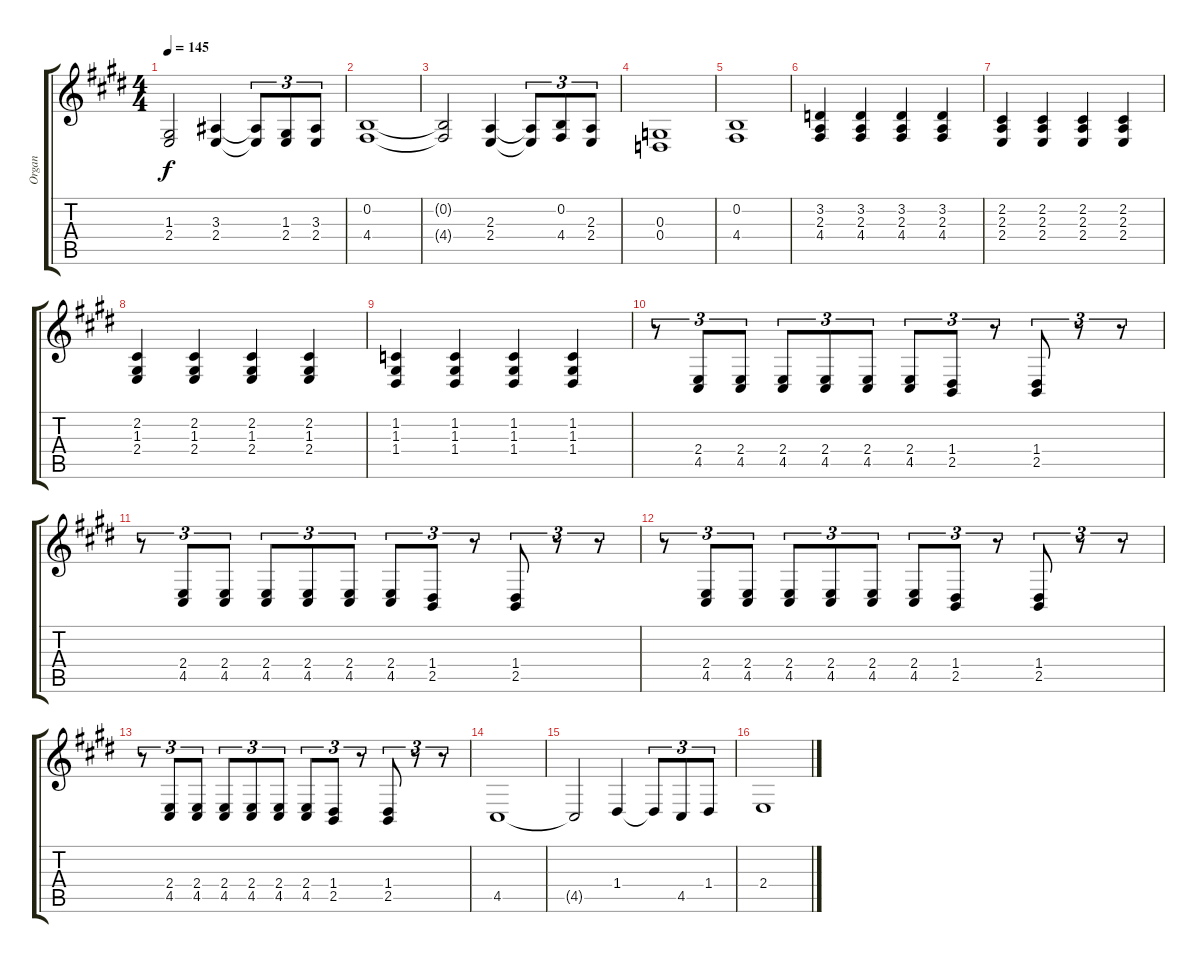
\track ("Organ" "Organ") {solo instrument reedorgan}
\staff {score tabs}
\tuning (E4 B3 G3 D3 A2 E2) {hide}
\ts (4 4)
\tempo 145
\clef g2
\ks e
(1.3{t} 2.4{t}).2{dy f} (3.3 2.4).4 (3.3{t} 2.4{t}).8{tu (3 2)} (1.3 2.4).8{tu (3 2)} (3.3 2.4).8{tu (3 2)} |
(0.2 4.4).1 |
(0.2{t} 4.4{t}).2 (2.3 2.4).4 (2.3{t} 2.4{t}).8{tu (3 2)} (0.2 4.4).8{tu (3 2)} (2.3 2.4).8{tu (3 2)} |
(0.3 0.4).1 |
(0.2 4.4).1 |
(3.2 2.3 4.4).4 (3.2 2.3 4.4).4 (3.2 2.3 4.4).4 (3.2 2.3 4.4).4 |
(2.2 2.3 2.4).4 (2.2 2.3 2.4).4 (2.2 2.3 2.4).4 (2.2 2.3 2.4).4 |
(2.2 1.3 2.4).4 (2.2 1.3 2.4).4 (2.2 1.3 2.4).4 (2.2 1.3 2.4).4 |
(1.2 1.3 1.4).4 (1.2 1.3 1.4).4 (1.2 1.3 1.4).4 (1.2 1.3 1.4).4 |
r.8{tu (3 2)} (2.4 4.5).8{tu (3 2)} (2.4 4.5).8{tu (3 2)} (2.4 4.5).8{tu (3 2)} (2.4 4.5).8{tu (3 2)} (2.4 4.5).8{tu (3 2)} (2.4 4.5).8{tu (3 2)} (1.4 2.5).8{tu (3 2)} r.8{tu (3 2)} (1.4 2.5).8{tu (3 2)} r.8{tu (3 2)} r.8{tu (3 2)} |
r.8{tu (3 2)} (2.4 4.5).8{tu (3 2)} (2.4 4.5).8{tu (3 2)} (2.4 4.5).8{tu (3 2)} (2.4 4.5).8{tu (3 2)} (2.4 4.5).8{tu (3 2)} (2.4 4.5).8{tu (3 2)} (1.4 2.5).8{tu (3 2)} r.8{tu (3 2)} (1.4 2.5).8{tu (3 2)} r.8{tu (3 2)} r.8{tu (3 2)} |
r.8{tu (3 2)} (2.4 4.5).8{tu (3 2)} (2.4 4.5).8{tu (3 2)} (2.4 4.5).8{tu (3 2)} (2.4 4.5).8{tu (3 2)} (2.4 4.5).8{tu (3 2)} (2.4 4.5).8{tu (3 2)} (1.4 2.5).8{tu (3 2)} r.8{tu (3 2)} (1.4 2.5).8{tu (3 2)} r.8{tu (3 2)} r.8{tu (3 2)} |
r.8{tu (3 2)} (2.4 4.5).8{tu (3 2)} (2.4 4.5).8{tu (3 2)} (2.4 4.5).8{tu (3 2)} (2.4 4.5).8{tu (3 2)} (2.4 4.5).8{tu (3 2)} (2.4 4.5).8{tu (3 2)} (1.4 2.5).8{tu (3 2)} r.8{tu (3 2)} (1.4 2.5).8{tu (3 2)} r.8{tu (3 2)} r.8{tu (3 2)} |
4.5.1 |
4.5{t}.2 1.4.4 1.4{t}.8{tu (3 2)} 4.5.8{tu (3 2)} 1.4.8{tu (3 2)} |
2.4.1
